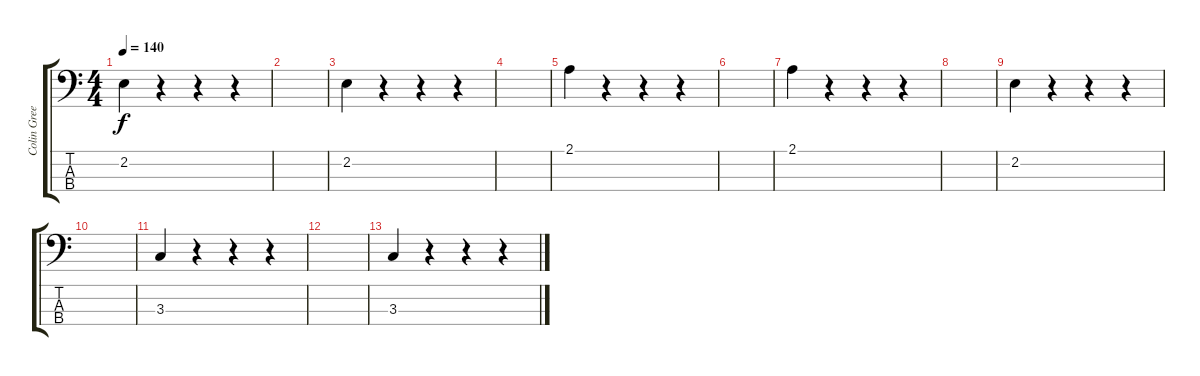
\track ("Colin Greenwood" "Colin Gree") {instrument electricbassfinger}
\staff {score tabs}
\tuning (G2 D2 A1 E1) {hide}
\ts (4 4)
\tempo 140
\clef f4
\ks c
2.2.4{dy f} r.4 r.4 r.4 |
|
2.2.4 r.4 r.4 r.4 |
|
2.1.4 r.4 r.4 r.4 |
|
2.1.4 r.4 r.4 r.4 |
|
2.2.4 r.4 r.4 r.4 |
|
3.3.4 r.4 r.4 r.4 |
|
3.3.4 r.4 r.4 r.4
